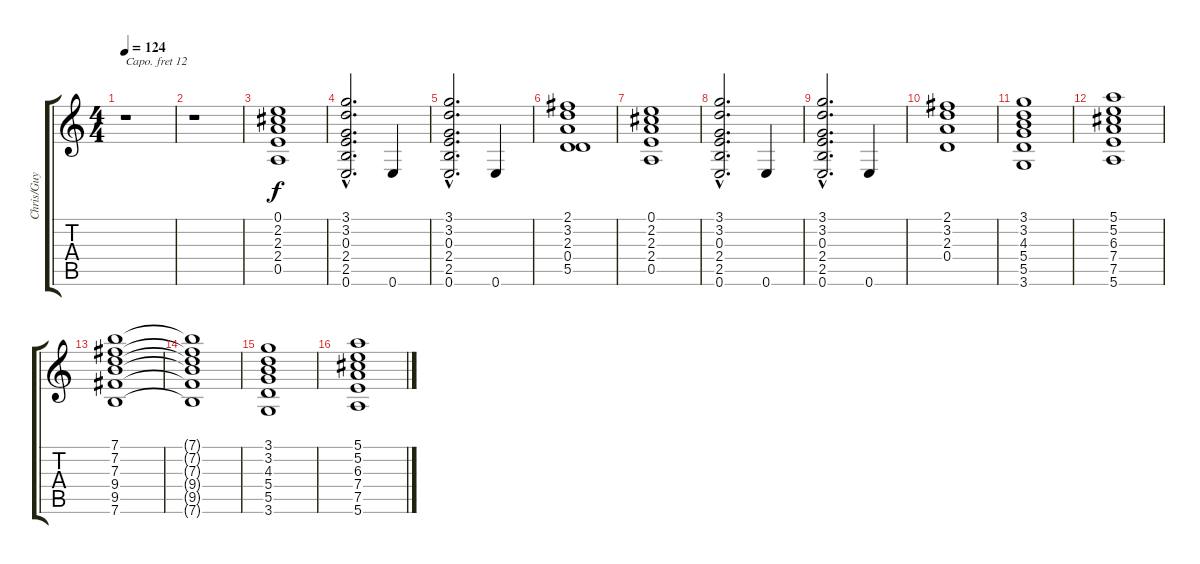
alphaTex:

\track ("Chris/Guy (piano overdub)" "Chris/Guy ") {instrument acousticgrandpiano}
\staff {score tabs}
\capo 12
\tuning (E4 B3 G3 D3 A2 E2) {hide}
\ts (4 4)
\tempo 124
\clef g2
\ks c
r.1{dy f} |
r.1 |
(0.1 2.2 2.3 2.4 0.5).1 |
(3.1{hac} 3.2{hac} 0.3{hac} 2.4{hac} 2.5{hac} 0.6{hac}).2{d} 0.6.4 |
(3.1{hac} 3.2{hac} 0.3{hac} 2.4{hac} 2.5{hac} 0.6{hac}).2{d} 0.6.4 |
(2.1 3.2 2.3 0.4 5.5).1 |
(0.1 2.2 2.3 2.4 0.5).1 |
(3.1{hac} 3.2{hac} 0.3{hac} 2.4{hac} 2.5{hac} 0.6{hac}).2{d} 0.6.4 |
(3.1{hac} 3.2{hac} 0.3{hac} 2.4{hac} 2.5{hac} 0.6{hac}).2{d} 0.6.4 |
(2.1 3.2 2.3 0.4).1 |
(3.1 3.2 4.3 5.4 5.5 3.6).1 |
(5.1 5.2 6.3 7.4 7.5 5.6).1 |
(7.1 7.2 7.3 9.4 9.5 7.6).1 |
(7.1{t} 7.2{t} 7.3{t} 9.4{t} 9.5{t} 7.6{t}).1 |
(3.1 3.2 4.3 5.4 5.5 3.6).1 |
(5.1 5.2 6.3 7.4 7.5 5.6).1
